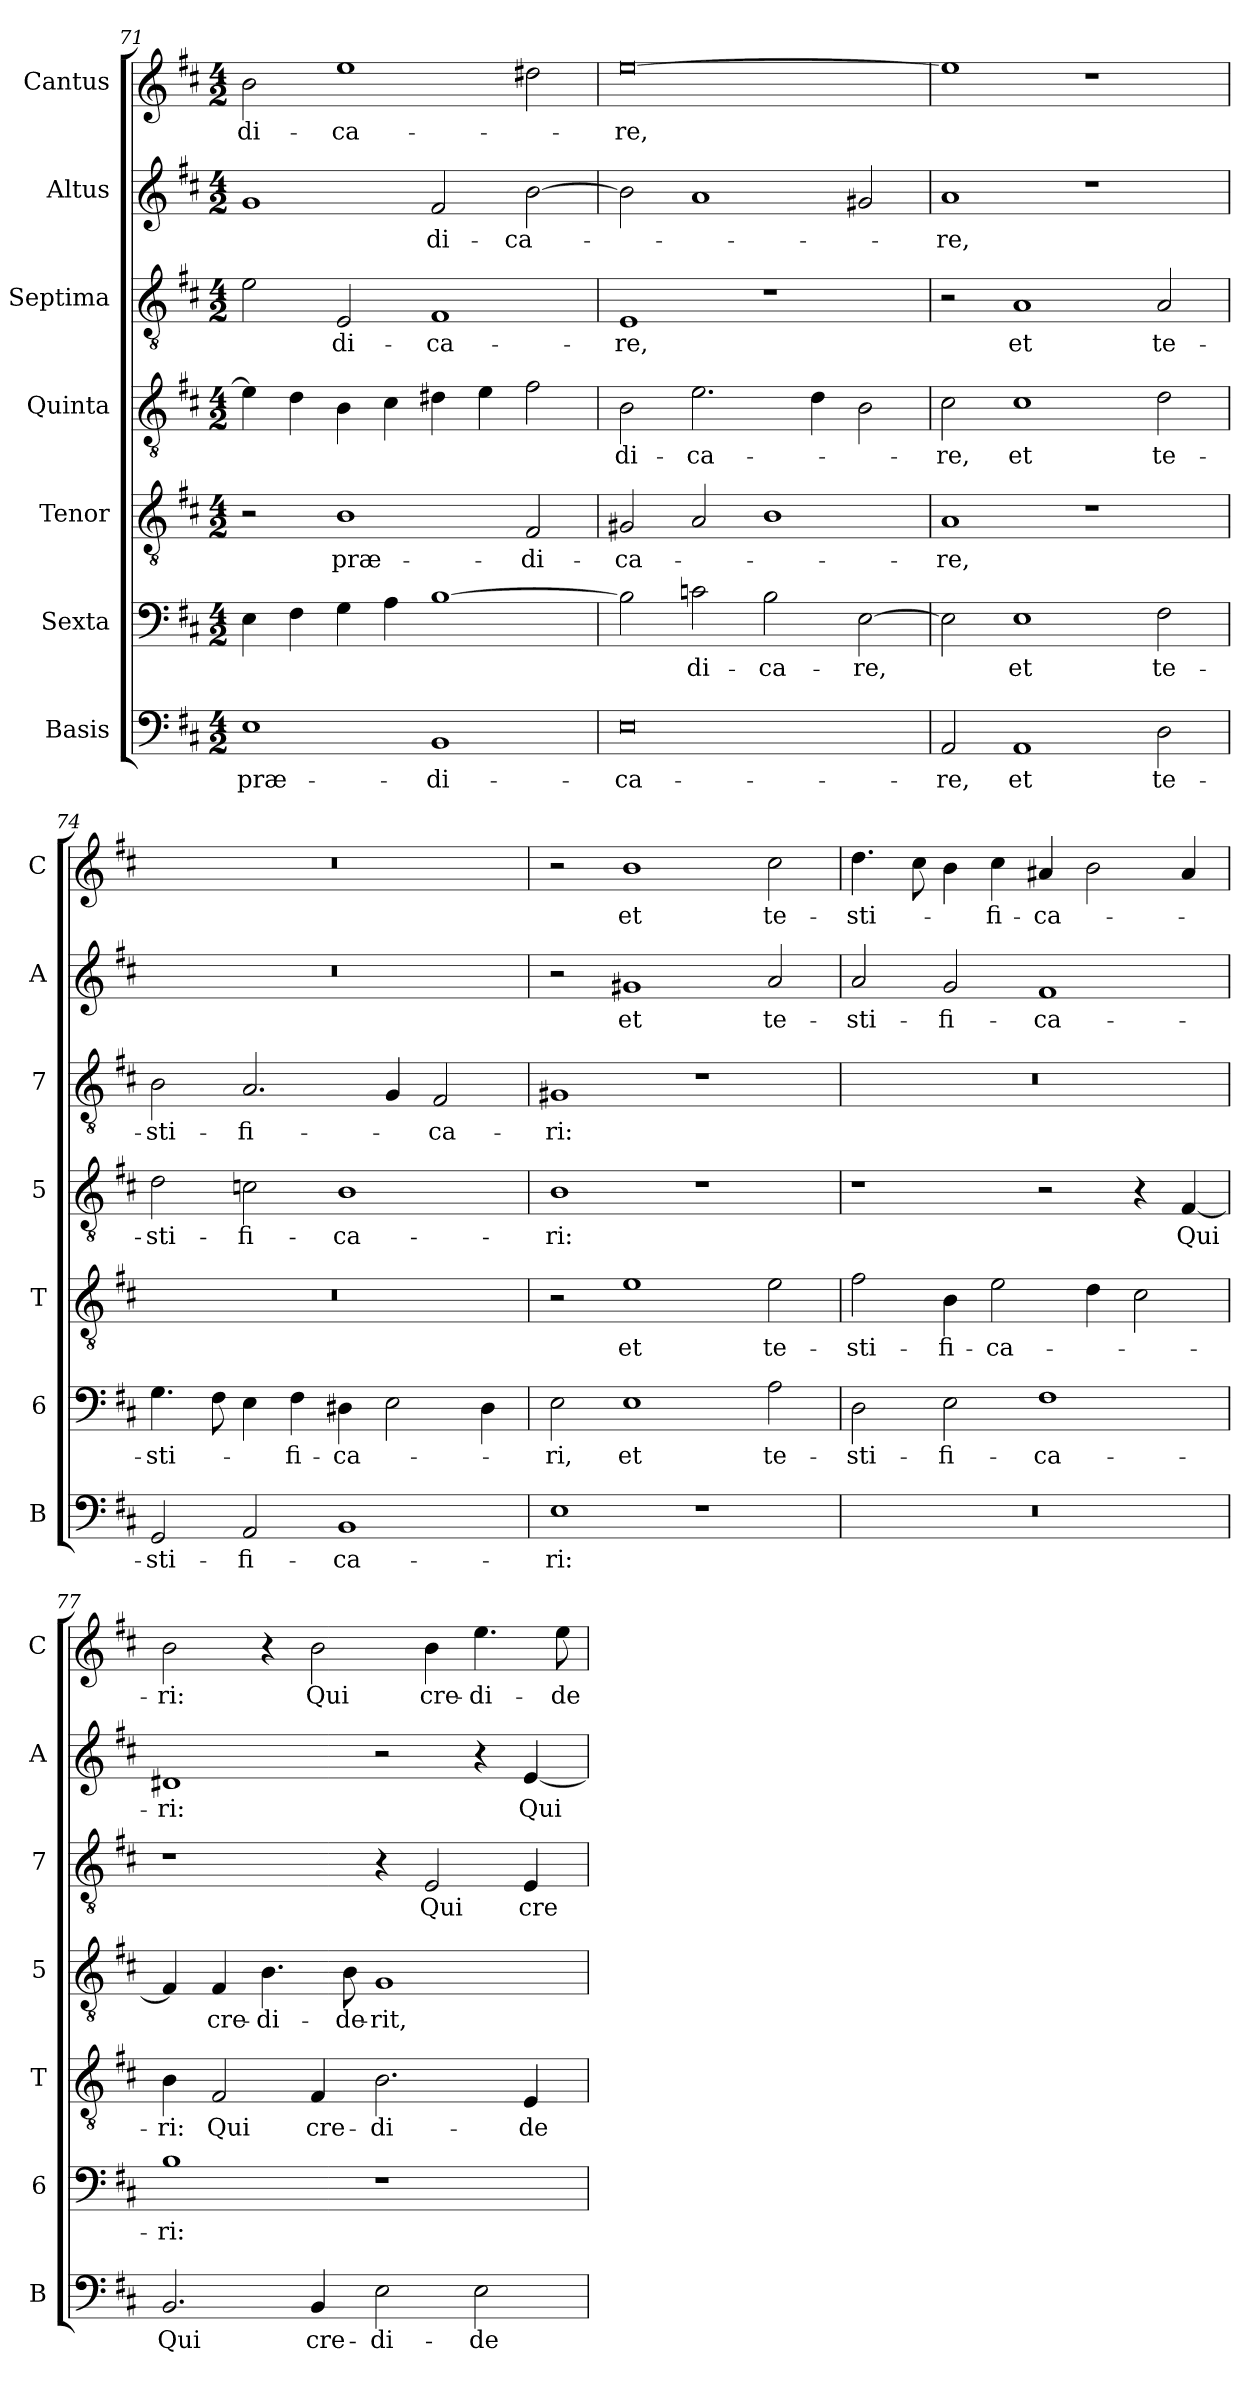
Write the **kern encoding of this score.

**kern	**text	**kern	**text	**kern	**text	**kern	**text	**kern	**text	**kern	**text	**kern	**text
*part7	*part7	*part6	*part6	*part5	*part5	*part4	*part4	*part3	*part3	*part2	*part2	*part1	*part1
*staff7	*staff7	*staff6	*staff6	*staff5	*staff5	*staff4	*staff4	*staff3	*staff3	*staff2	*staff2	*staff1	*staff1
*I"Basis	*	*I"Sexta	*	*I"Tenor	*	*I"Quinta	*	*I"Septima	*	*I"Altus	*	*I"Cantus	*
*I'B	*	*I'6	*	*I'T	*	*I'5	*	*I'7	*	*I'A	*	*I'C	*
*clefF4	*	*clefF4	*	*clefGv2	*	*clefGv2	*	*clefGv2	*	*clefG2	*	*clefG2	*
*k[f#c#]	*	*k[f#c#]	*	*k[f#c#]	*	*k[f#c#]	*	*k[f#c#]	*	*k[f#c#]	*	*k[f#c#]	*
*D:	*	*D:	*	*D:	*	*D:	*	*D:	*	*D:	*	*D:	*
*M4/2	*	*M4/2	*	*M4/2	*	*M4/2	*	*M4/2	*	*M4/2	*	*M4/2	*
=71	=71	=71	=71	=71	=71	=71	=71	=71	=71	=71	=71	=71	=71
!	!LO:LY:b	!	!	!	!	!	!	!	!	!	!	!	!LO:LY:b
1E	præ-	4E\	.	2r	.	4e\]	.	2e\	.	1g	.	2b\	-di-
.	.	4F#\	.	.	.	4d\	.	.	.	.	.	.	.
!	!	!	!	!	!LO:LY:b	!	!	!	!LO:LY:b	!	!	!	!LO:LY:b
.	.	4G\	.	1B	præ-	4B\	.	2E/	-di-	.	.	1ee	-ca-
.	.	4A\	.	.	.	4c#\	.	.	.	.	.	.	.
!	!LO:LY:b	!	!	!	!	!	!	!	!LO:LY:b	!	!LO:LY:b	!	!
1BB	-di-	[1B	.	.	.	4d#X\	.	1F#	-ca-	2f#/	-di-	.	.
.	.	.	.	.	.	4e\	.	.	.	.	.	.	.
!	!	!	!	!	!LO:LY:b	!	!	!	!	!	!LO:LY:b	!	!
.	.	.	.	2F#/	-di-	2f#\	.	.	.	[2b\	-ca-	2dd#X\	.
!!LO:LB:g=z
=72	=72	=72	=72	=72	=72	=72	=72	=72	=72	=72	=72	=72	=72
!	!LO:LY:b	!	!	!	!LO:LY:b	!	!LO:LY:b	!	!LO:LY:b	!	!	!	!LO:LY:b
0E	-ca-	2B\]	.	2G#X/	-ca-	2B\	-di-	1E	-re,	2b\]	.	[0ee	-re,
!	!	!	!LO:LY:b	!	!	!	!LO:LY:b	!	!	!	!	!	!
.	.	2cn\	-di-	2A/	.	2.e\	-ca-	.	.	1a	.	.	.
!	!	!	!LO:LY:b	!	!	!	!	!	!	!	!	!	!
.	.	2B\	-ca-	1B	.	.	.	1r	.	.	.	.	.
.	.	.	.	.	.	4d\	.	.	.	.	.	.	.
!	!	!	!LO:LY:b	!	!	!	!	!	!	!	!	!	!
.	.	[2E\	-re,	.	.	2B\	.	.	.	2g#X/	.	.	.
=73	=73	=73	=73	=73	=73	=73	=73	=73	=73	=73	=73	=73	=73
!	!LO:LY:b	!	!	!	!LO:LY:b	!	!LO:LY:b	!	!	!	!LO:LY:b	!	!
2AA/	-re,	2E\]	.	1A	-re,	2c#\	-re,	2r	.	1a	-re,	1ee]	.
!	!LO:LY:b	!	!LO:LY:b	!	!	!	!LO:LY:b	!	!LO:LY:b	!	!	!	!
1AA	et	1E	et	.	.	1c#	et	1A	et	.	.	.	.
.	.	.	.	1r	.	.	.	.	.	1r	.	1r	.
!	!LO:LY:b	!	!LO:LY:b	!	!	!	!LO:LY:b	!	!LO:LY:b	!	!	!	!
2D\	te-	2F#\	te-	.	.	2d\	te-	2A/	te-	.	.	.	.
=74	=74	=74	=74	=74	=74	=74	=74	=74	=74	=74	=74	=74	=74
!	!LO:LY:b	!	!LO:LY:b	!	!	!	!LO:LY:b	!	!LO:LY:b	!	!	!	!
2GG/	-sti-	4.G\	-sti-	0r	.	2d\	-sti-	2B\	-sti-	0r	.	0r	.
.	.	8F#\	.	.	.	.	.	.	.	.	.	.	.
!	!LO:LY:b	!	!	!	!	!	!LO:LY:b	!	!LO:LY:b	!	!	!	!
2AA/	-fi-	4E\	.	.	.	2cn\	-fi-	2.A/	-fi-	.	.	.	.
!	!	!	!LO:LY:b	!	!	!	!	!	!	!	!	!	!
.	.	4F#\	-fi-	.	.	.	.	.	.	.	.	.	.
!	!LO:LY:b	!	!LO:LY:b	!	!	!	!LO:LY:b	!	!	!	!	!	!
1BB	-ca-	4D#X\	-ca-	.	.	1B	-ca-	.	.	.	.	.	.
.	.	2E\	.	.	.	.	.	4G/	.	.	.	.	.
!	!	!	!	!	!	!	!	!	!LO:LY:b	!	!	!	!
.	.	.	.	.	.	.	.	2F#/	-ca-	.	.	.	.
.	.	4D#\	.	.	.	.	.	.	.	.	.	.	.
=75	=75	=75	=75	=75	=75	=75	=75	=75	=75	=75	=75	=75	=75
!	!LO:LY:b	!	!LO:LY:b	!	!	!	!LO:LY:b	!	!LO:LY:b	!	!	!	!
1E	-ri:	2E\	-ri,	2r	.	1B	-ri:	1G#X	-ri:	2r	.	2r	.
!	!	!	!LO:LY:b	!	!LO:LY:b	!	!	!	!	!	!LO:LY:b	!	!LO:LY:b
.	.	1E	et	1e	et	.	.	.	.	1g#X	et	1b	et
1r	.	.	.	.	.	1r	.	1r	.	.	.	.	.
!	!	!	!LO:LY:b	!	!LO:LY:b	!	!	!	!	!	!LO:LY:b	!	!LO:LY:b
.	.	2A\	te-	2e\	te-	.	.	.	.	2a/	te-	2cc#\	te-
!!LO:PB:g=z
=76	=76	=76	=76	=76	=76	=76	=76	=76	=76	=76	=76	=76	=76
!	!	!	!LO:LY:b	!	!LO:LY:b	!	!	!	!	!	!LO:LY:b	!	!LO:LY:b
0r	.	2D\	-sti-	2f#\	-sti-	1r	.	0r	.	2a/	-sti-	4.dd\	-sti-
.	.	.	.	.	.	.	.	.	.	.	.	8cc#\	.
!	!	!	!LO:LY:b	!	!LO:LY:b	!	!	!	!	!	!LO:LY:b	!	!
.	.	2E\	-fi-	4B\	-fi-	.	.	.	.	2g/	-fi-	4b\	.
!	!	!	!	!	!LO:LY:b	!	!	!	!	!	!	!	!LO:LY:b
.	.	.	.	2e\	-ca-	.	.	.	.	.	.	4cc#\	-fi-
!	!	!	!LO:LY:b	!	!	!	!	!	!	!	!LO:LY:b	!	!LO:LY:b
.	.	1F#	-ca-	.	.	2r	.	.	.	1f#	-ca-	4a#X/	-ca-
.	.	.	.	4d\	.	.	.	.	.	.	.	2b\	.
.	.	.	.	2c#\	.	4r	.	.	.	.	.	.	.
!	!	!	!	!	!	!	!LO:LY:b	!	!	!	!	!	!
.	.	.	.	.	.	[4F#/	Qui	.	.	.	.	4a#/	.
=77	=77	=77	=77	=77	=77	=77	=77	=77	=77	=77	=77	=77	=77
!	!LO:LY:b	!	!LO:LY:b	!	!LO:LY:b	!	!	!	!	!	!LO:LY:b	!	!LO:LY:b
2.BB/	Qui	1B	-ri:	4B\	-ri:	4F#/]	.	1r	.	1d#X	-ri:	2b\	-ri:
!	!	!	!	!	!LO:LY:b	!	!LO:LY:b	!	!	!	!	!	!
.	.	.	.	2F#/	Qui	4F#/	cre-	.	.	.	.	.	.
!	!	!	!	!	!	!	!LO:LY:b	!	!	!	!	!	!
.	.	.	.	.	.	4.B\	-di-	.	.	.	.	4r	.
!	!LO:LY:b	!	!	!	!LO:LY:b	!	!	!	!	!	!	!	!LO:LY:b
4BB/	cre-	.	.	4F#/	cre-	.	.	.	.	.	.	2b\	Qui
!	!	!	!	!	!	!	!LO:LY:b	!	!	!	!	!	!
.	.	.	.	.	.	8B\	-de-	.	.	.	.	.	.
!	!LO:LY:b	!	!	!	!LO:LY:b	!	!LO:LY:b	!	!	!	!	!	!
2E\	-di-	1r	.	2.B\	-di-	1G	-rit,	4r	.	2r	.	.	.
!	!	!	!	!	!	!	!	!	!LO:LY:b	!	!	!	!LO:LY:b
.	.	.	.	.	.	.	.	2E/	Qui	.	.	4b\	cre-
!	!LO:LY:b	!	!	!	!	!	!	!	!	!	!	!	!LO:LY:b
2E\	-de-	.	.	.	.	.	.	.	.	4r	.	4.ee\	-di-
!	!	!	!	!	!LO:LY:b	!	!	!	!LO:LY:b	!	!LO:LY:b	!	!
.	.	.	.	4E/	-de-	.	.	4E/	cre-	[4e/	Qui	.	.
!	!	!	!	!	!	!	!	!	!	!	!	!	!LO:LY:b
.	.	.	.	.	.	.	.	.	.	.	.	8ee\	-de-
=	=	=	=	=	=	=	=	=	=	=	=	=	=
*-	*-	*-	*-	*-	*-	*-	*-	*-	*-	*-	*-	*-	*-
